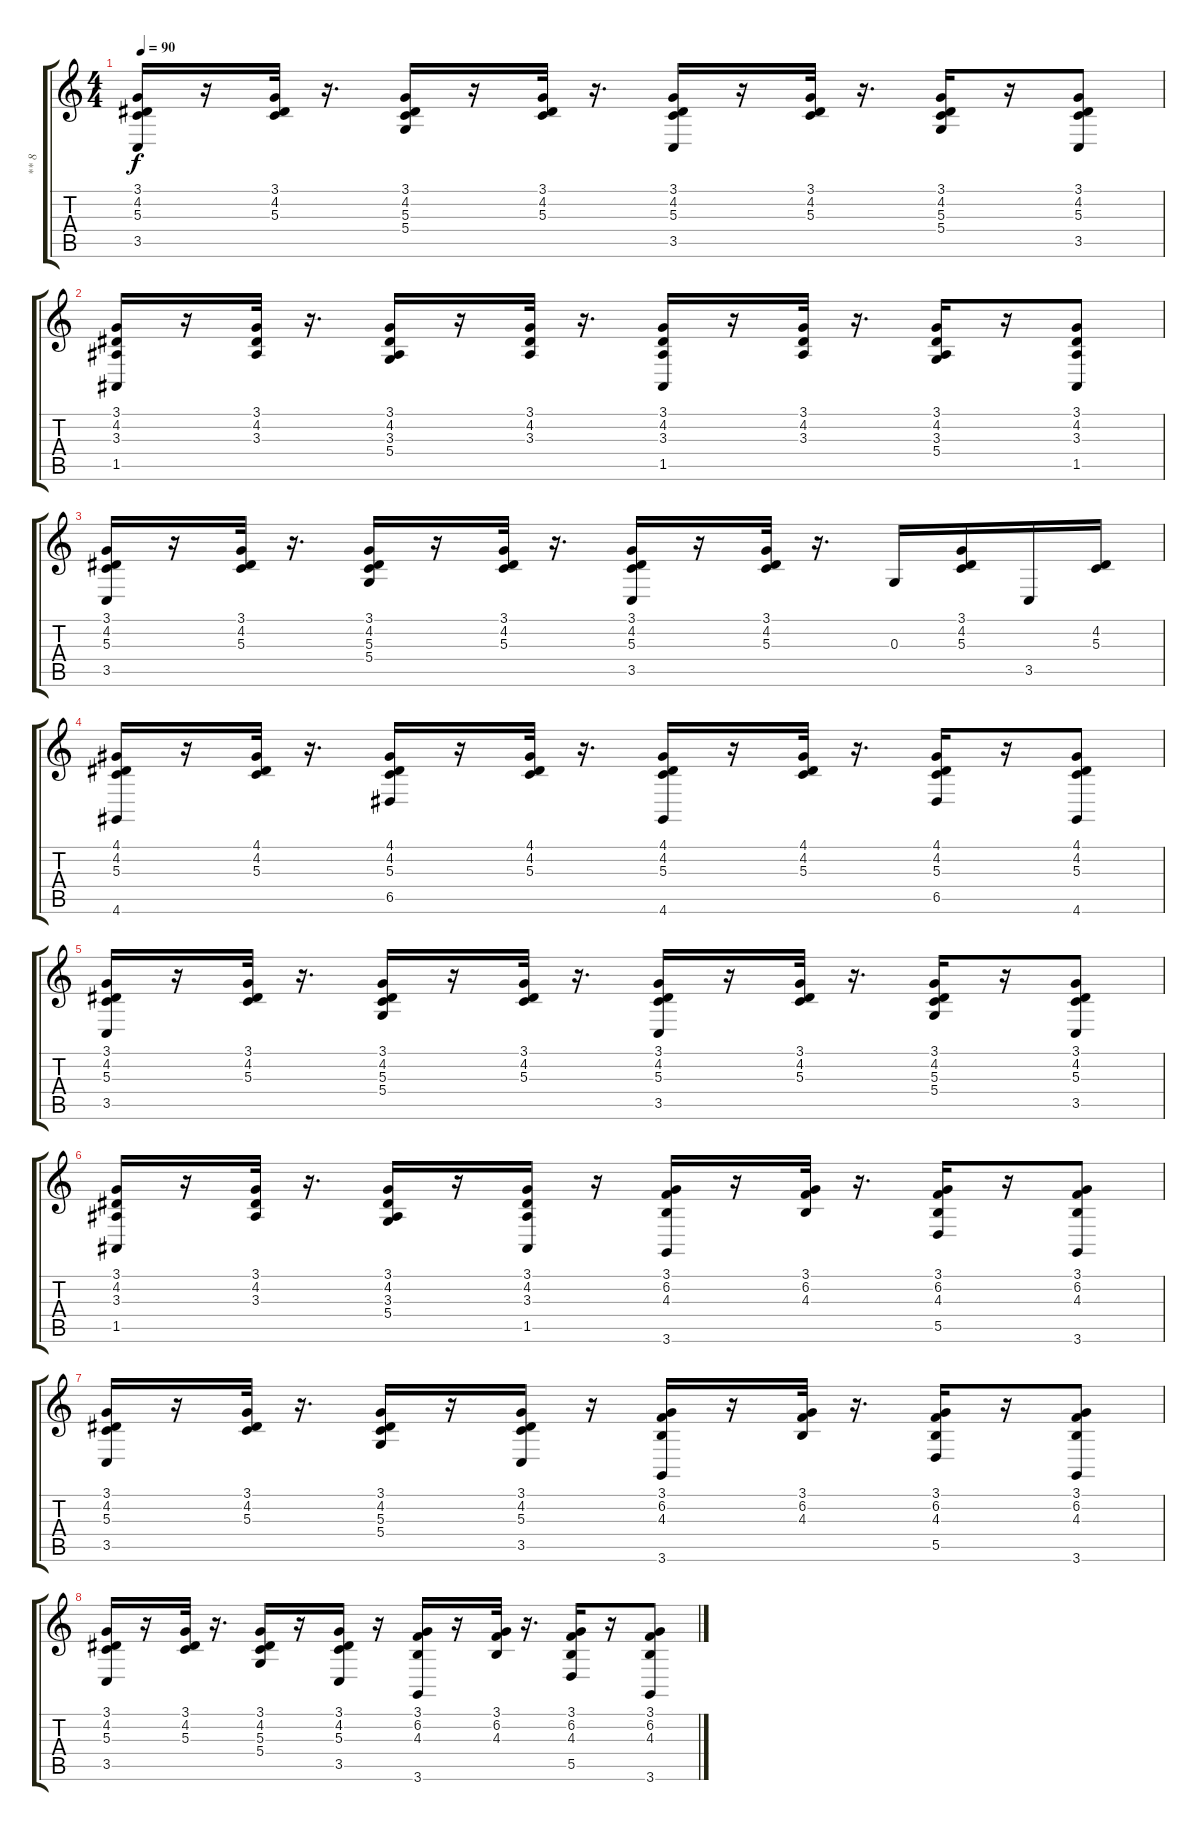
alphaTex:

\track ("** 8" "** 8") {instrument acousticgrandpiano}
\staff {score tabs}
\tuning (E4 B3 G3 D3 A2 E2) {hide}
\ts (4 4)
\tempo 90
\clef g2
\ks c
(3.1 4.2 5.3 3.5).16{dy f} r.16 (3.1 4.2 5.3).32 r.16{d} (3.1 4.2 5.3 5.4).16 r.16 (3.1 4.2 5.3).32 r.16{d} (3.1 4.2 5.3 3.5).16 r.16 (3.1 4.2 5.3).32 r.16{d} (3.1 4.2 5.3 5.4).16 r.16 (3.1 4.2 5.3 3.5).8 |
(3.1 4.2 3.3 1.5).16 r.16 (3.1 4.2 3.3).32 r.16{d} (3.1 4.2 3.3 5.4).16 r.16 (3.1 4.2 3.3).32 r.16{d} (3.1 4.2 3.3 1.5).16 r.16 (3.1 4.2 3.3).32 r.16{d} (3.1 4.2 3.3 5.4).16 r.16 (3.1 4.2 3.3 1.5).8 |
(3.1 4.2 5.3 3.5).16 r.16 (3.1 4.2 5.3).32 r.16{d} (3.1 4.2 5.3 5.4).16 r.16 (3.1 4.2 5.3).32 r.16{d} (3.1 4.2 5.3 3.5).16 r.16 (3.1 4.2 5.3).32 r.16{d} 0.3.16 (3.1 4.2 5.3).16 3.5.16 (4.2 5.3).16 |
(4.1 4.2 5.3 4.6).16 r.16 (4.1 4.2 5.3).32 r.16{d} (4.1 4.2 5.3 6.5).16 r.16 (4.1 4.2 5.3).32 r.16{d} (4.1 4.2 5.3 4.6).16 r.16 (4.1 4.2 5.3).32 r.16{d} (4.1 4.2 5.3 6.5).16 r.16 (4.1 4.2 5.3 4.6).8 |
(3.1 4.2 5.3 3.5).16 r.16 (3.1 4.2 5.3).32 r.16{d} (3.1 4.2 5.3 5.4).16 r.16 (3.1 4.2 5.3).32 r.16{d} (3.1 4.2 5.3 3.5).16 r.16 (3.1 4.2 5.3).32 r.16{d} (3.1 4.2 5.3 5.4).16 r.16 (3.1 4.2 5.3 3.5).8 |
(3.1 4.2 3.3 1.5).16 r.16 (3.1 4.2 3.3).32 r.16{d} (3.1 4.2 3.3 5.4).16 r.16 (3.1 4.2 3.3 1.5).16 r.16 (3.1 6.2 4.3 3.6).16 r.16 (3.1 6.2 4.3).32 r.16{d} (3.1 6.2 4.3 5.5).16 r.16 (3.1 6.2 4.3 3.6).8 |
(3.1 4.2 5.3 3.5).16 r.16 (3.1 4.2 5.3).32 r.16{d} (3.1 4.2 5.3 5.4).16 r.16 (3.1 4.2 5.3 3.5).16 r.16 (3.1 6.2 4.3 3.6).16 r.16 (3.1 6.2 4.3).32 r.16{d} (3.1 6.2 4.3 5.5).16 r.16 (3.1 6.2 4.3 3.6).8 |
(3.1 4.2 5.3 3.5).16 r.16 (3.1 4.2 5.3).32 r.16{d} (3.1 4.2 5.3 5.4).16 r.16 (3.1 4.2 5.3 3.5).16 r.16 (3.1 6.2 4.3 3.6).16 r.16 (3.1 6.2 4.3).32 r.16{d} (3.1 6.2 4.3 5.5).16 r.16 (3.1 6.2 4.3 3.6).8
